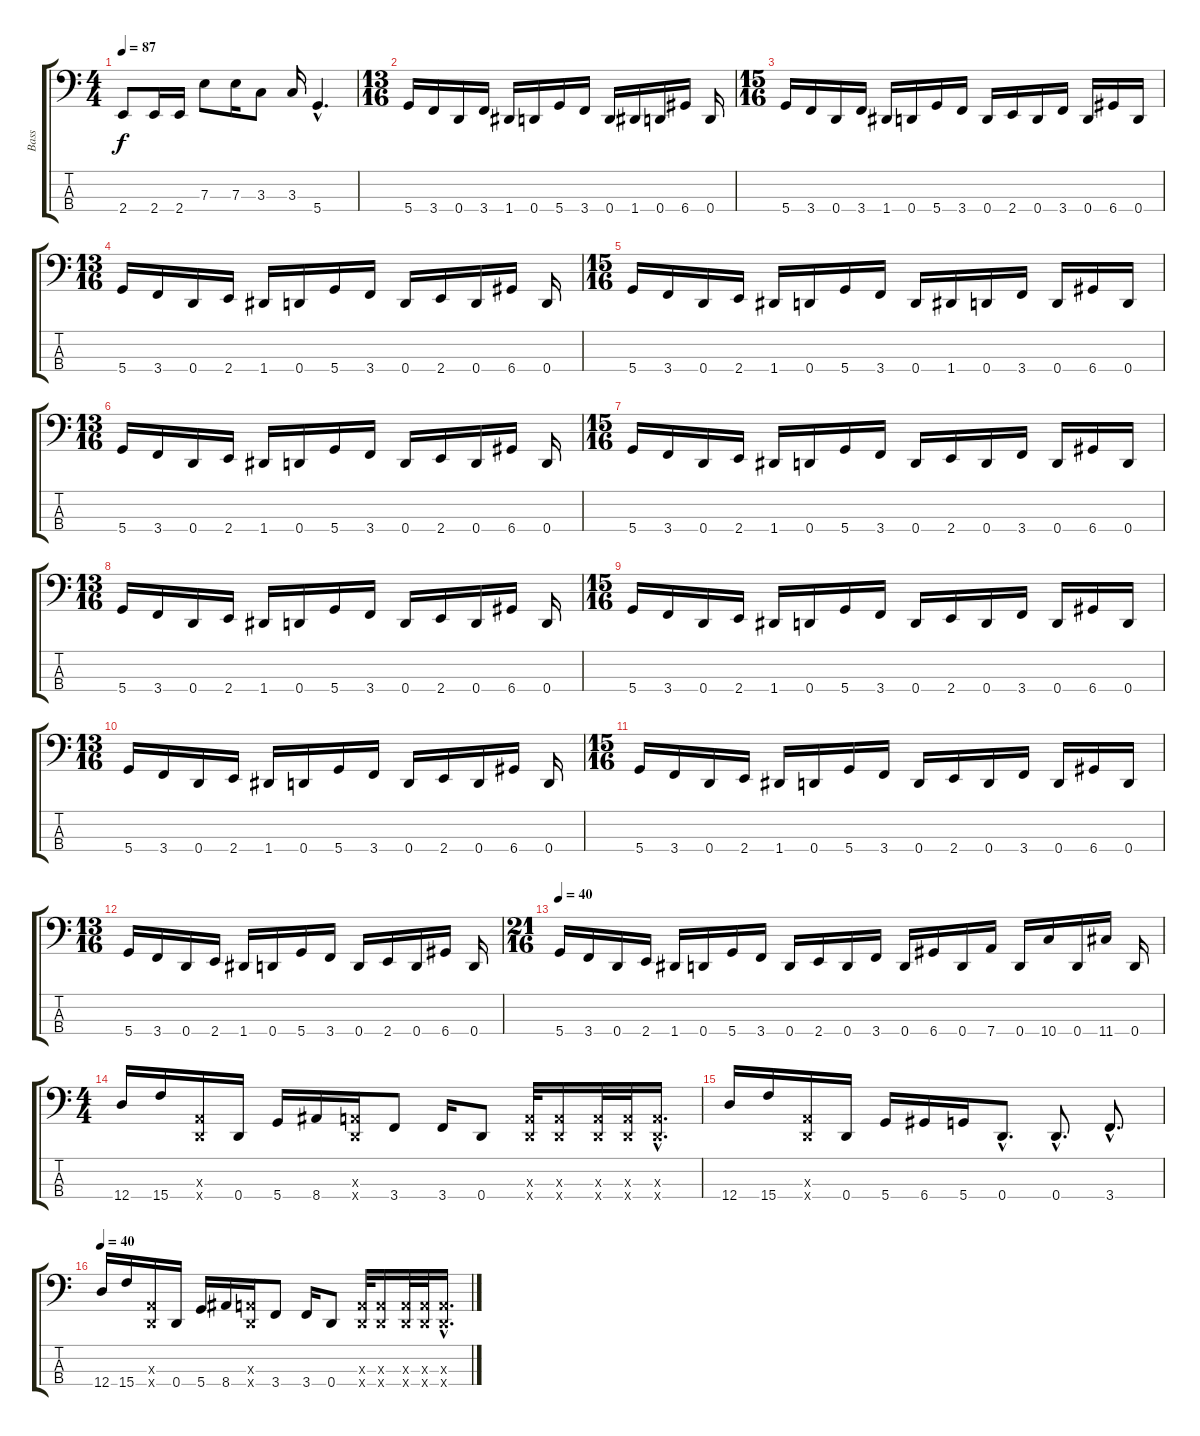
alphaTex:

\track ("Bass" "Bass") {instrument slapbass2}
\staff {score tabs}
\tuning (G2 D2 A1 D1) {hide}
\ts (4 4)
\tempo 87
\clef f4
\ks c
2.4.8{dy f} 2.4.16 2.4.16 7.3.8 7.3.16 3.3.8 3.3.16 5.4{hac}.4{d} |
\ts (13 16)
5.4.16 3.4.16 0.4.16 3.4.16 1.4.16 0.4.16 5.4.16 3.4.16 0.4.16 1.4.16 0.4.16 6.4.16 0.4.16 |
\ts (15 16)
5.4.16 3.4.16 0.4.16 3.4.16 1.4.16 0.4.16 5.4.16 3.4.16 0.4.16 2.4.16 0.4.16 3.4.16 0.4.16 6.4.16 0.4.16 |
\ts (13 16)
5.4.16 3.4.16 0.4.16 2.4.16 1.4.16 0.4.16 5.4.16 3.4.16 0.4.16 2.4.16 0.4.16 6.4.16 0.4.16 |
\ts (15 16)
5.4.16 3.4.16 0.4.16 2.4.16 1.4.16 0.4.16 5.4.16 3.4.16 0.4.16 1.4.16 0.4.16 3.4.16 0.4.16 6.4.16 0.4.16 |
\ts (13 16)
5.4.16 3.4.16 0.4.16 2.4.16 1.4.16 0.4.16 5.4.16 3.4.16 0.4.16 2.4.16 0.4.16 6.4.16 0.4.16 |
\ts (15 16)
5.4.16 3.4.16 0.4.16 2.4.16 1.4.16 0.4.16 5.4.16 3.4.16 0.4.16 2.4.16 0.4.16 3.4.16 0.4.16 6.4.16 0.4.16 |
\ts (13 16)
5.4.16 3.4.16 0.4.16 2.4.16 1.4.16 0.4.16 5.4.16 3.4.16 0.4.16 2.4.16 0.4.16 6.4.16 0.4.16 |
\ts (15 16)
5.4.16 3.4.16 0.4.16 2.4.16 1.4.16 0.4.16 5.4.16 3.4.16 0.4.16 2.4.16 0.4.16 3.4.16 0.4.16 6.4.16 0.4.16 |
\ts (13 16)
5.4.16 3.4.16 0.4.16 2.4.16 1.4.16 0.4.16 5.4.16 3.4.16 0.4.16 2.4.16 0.4.16 6.4.16 0.4.16 |
\ts (15 16)
5.4.16 3.4.16 0.4.16 2.4.16 1.4.16 0.4.16 5.4.16 3.4.16 0.4.16 2.4.16 0.4.16 3.4.16 0.4.16 6.4.16 0.4.16 |
\ts (13 16)
5.4.16 3.4.16 0.4.16 2.4.16 1.4.16 0.4.16 5.4.16 3.4.16 0.4.16 2.4.16 0.4.16 6.4.16 0.4.16 |
\ts (21 16)
\tempo 40
5.4.16 3.4.16 0.4.16 2.4.16 1.4.16 0.4.16 5.4.16 3.4.16 0.4.16 2.4.16 0.4.16 3.4.16 0.4.16 6.4.16 0.4.16 7.4.16 0.4.16 10.4.16 0.4.16 11.4.16 0.4.16 |
\ts (4 4)
12.4.16 15.4.16 (0.3{x} 0.4{x}).16 0.4.16 5.4.16 8.4.16 (0.3{x} 0.4{x}).16 3.4.8 3.4.16 0.4.8 (0.3{x} 0.4{x}).32 (0.3{x} 0.4{x}).16 (0.3{x} 0.4{x}).32 (0.3{x} 0.4{x}).32 (0.3{hac x} 0.4{hac x}).16{d} |
12.4.16 15.4.16 (0.3{x} 0.4{x}).16 0.4.16 5.4.16 6.4.16 5.4.16 0.4{hac}.8{d} 0.4{hac}.8{d} 3.4{hac}.8{d} |
\tempo 40
12.4.16 15.4.16 (0.3{x} 0.4{x}).16 0.4.16 5.4.16 8.4.16 (0.3{x} 0.4{x}).16 3.4.8 3.4.16 0.4.8 (0.3{x} 0.4{x}).32 (0.3{x} 0.4{x}).16 (0.3{x} 0.4{x}).32 (0.3{x} 0.4{x}).32 (0.3{hac x} 0.4{hac x}).16{d}
